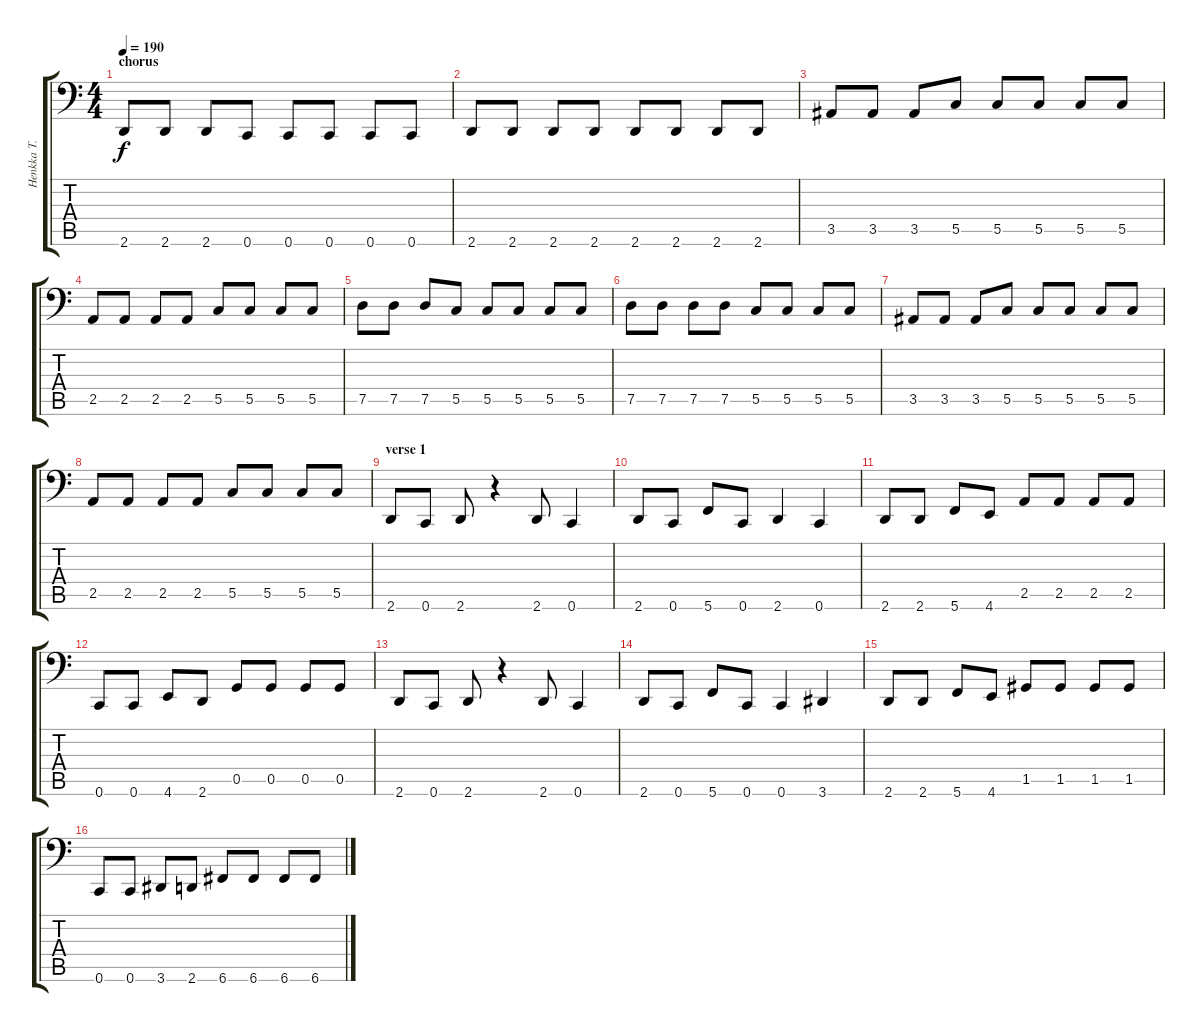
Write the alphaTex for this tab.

\track ("Henkka T. Blacksmith" "Henkka T. ") {instrument electricbassfinger}
\staff {score tabs}
\tuning (D3 A2 F2 C2 G1 C1) {hide}
\ts (4 4)
\section ("" "chorus")
\tempo 190
\clef f4
\ks c
2.6.8{dy f} 2.6.8 2.6.8 0.6.8 0.6.8 0.6.8 0.6.8 0.6.8 |
2.6.8 2.6.8 2.6.8 2.6.8 2.6.8 2.6.8 2.6.8 2.6.8 |
3.5.8 3.5.8 3.5.8 5.5.8 5.5.8 5.5.8 5.5.8 5.5.8 |
2.5.8 2.5.8 2.5.8 2.5.8 5.5.8 5.5.8 5.5.8 5.5.8 |
7.5.8 7.5.8 7.5.8 5.5.8 5.5.8 5.5.8 5.5.8 5.5.8 |
7.5.8 7.5.8 7.5.8 7.5.8 5.5.8 5.5.8 5.5.8 5.5.8 |
3.5.8 3.5.8 3.5.8 5.5.8 5.5.8 5.5.8 5.5.8 5.5.8 |
2.5.8 2.5.8 2.5.8 2.5.8 5.5.8 5.5.8 5.5.8 5.5.8 |
\section ("" "verse 1")
2.6.8 0.6.8 2.6.8 r.4 2.6.8 0.6.4 |
2.6.8 0.6.8 5.6.8 0.6.8 2.6.4 0.6.4 |
2.6.8 2.6.8 5.6.8 4.6.8 2.5.8 2.5.8 2.5.8 2.5.8 |
0.6.8 0.6.8 4.6.8 2.6.8 0.5.8 0.5.8 0.5.8 0.5.8 |
2.6.8 0.6.8 2.6.8 r.4 2.6.8 0.6.4 |
2.6.8 0.6.8 5.6.8 0.6.8 0.6.4 3.6.4 |
2.6.8 2.6.8 5.6.8 4.6.8 1.5.8 1.5.8 1.5.8 1.5.8 |
0.6.8 0.6.8 3.6.8 2.6.8 6.6.8 6.6.8 6.6.8 6.6.8
